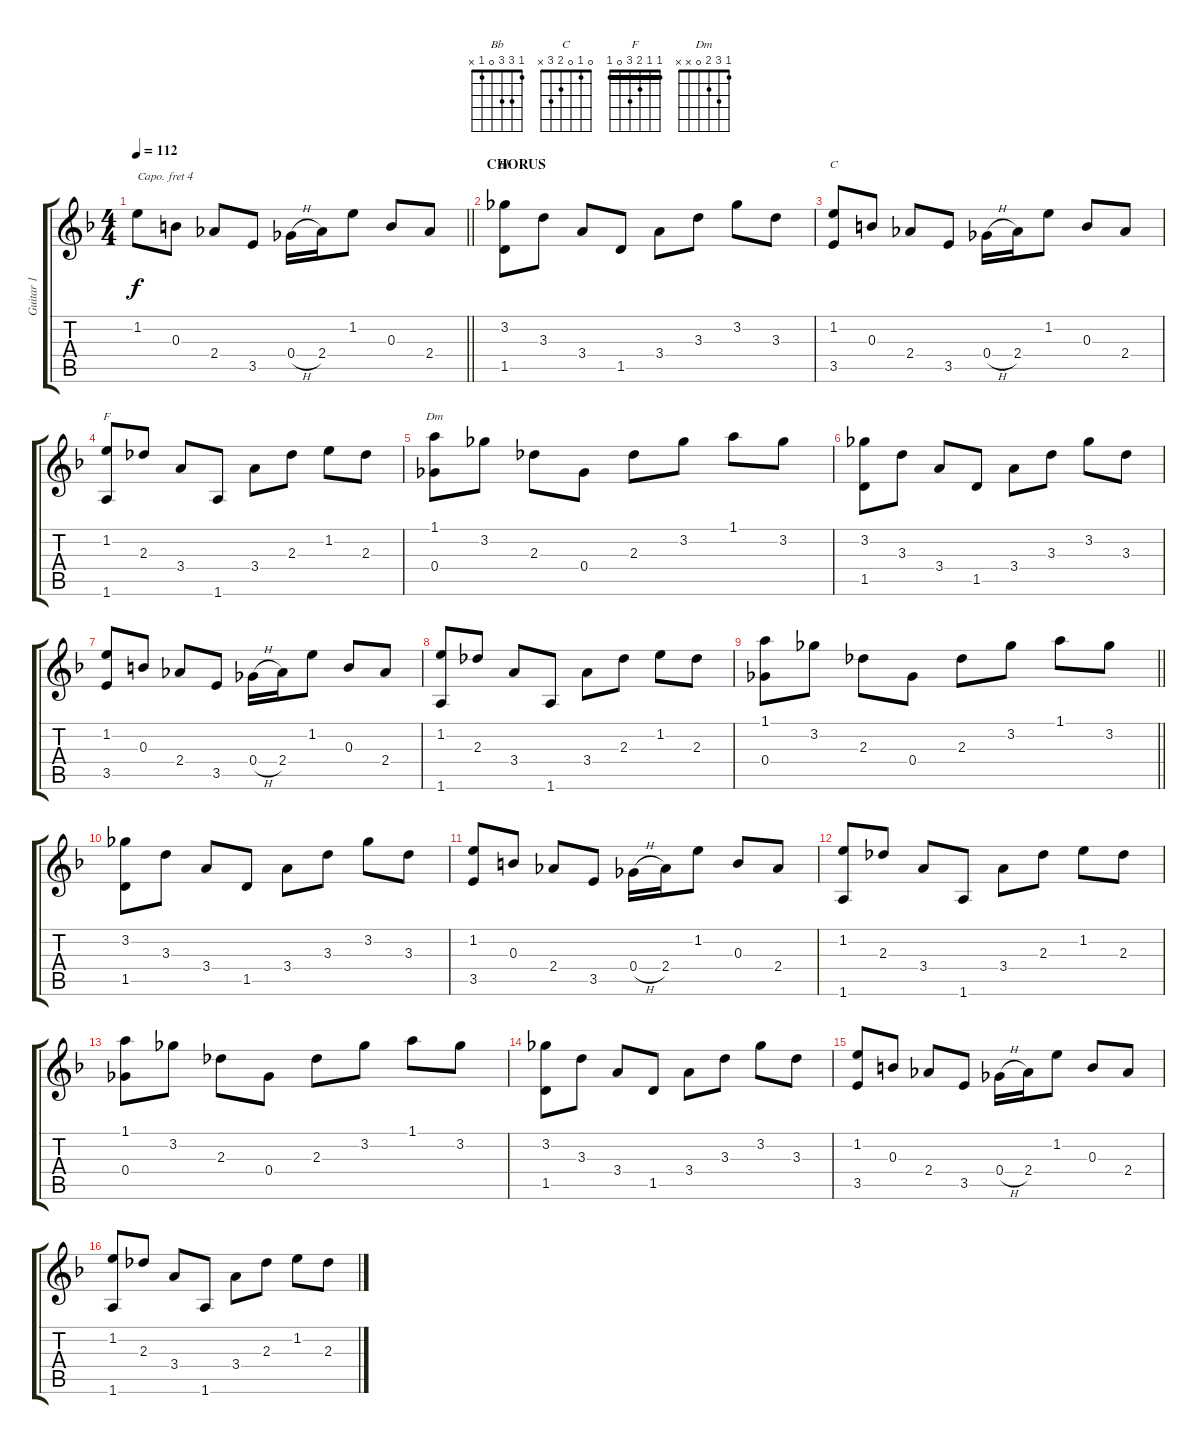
\track ("Guitar 1" "Guitar 1") {instrument acousticguitarnylon}
\staff {score tabs}
\capo 4
\tuning (E4 B3 G3 D3 A2 E2) {hide}
\chord ("Bb" 1 3 3 0 1 x)
\chord ("C" 0 1 0 2 3 x)
\chord ("F" 1 1 2 3 0 1) {barre 1}
\chord ("Dm" 1 3 2 0 x x)
\ts (4 4)
\tempo 112
\clef g2
\barLineRight lightlight
\ks f
1.2{t}.8{dy f} 0.3.8 2.4.8 3.5.8 0.4{h}.16 2.4.16 1.2.8 0.3.8 2.4.8 |
\section ("" "CHORUS")
(3.2 1.5).8{ch "Bb"} 3.3.8 3.4.8 1.5.8 3.4.8 3.3.8 3.2.8 3.3.8 |
(1.2 3.5).8{ch "C"} 0.3.8 2.4.8 3.5.8 0.4{h}.16 2.4.16 1.2.8 0.3.8 2.4.8 |
(1.2 1.6).8{ch "F"} 2.3.8 3.4.8 1.6.8 3.4.8 2.3.8 1.2.8 2.3.8 |
(1.1 0.4).8{ch "Dm"} 3.2.8 2.3.8 0.4.8 2.3.8 3.2.8 1.1.8 3.2.8 |
(3.2 1.5).8 3.3.8 3.4.8 1.5.8 3.4.8 3.3.8 3.2.8 3.3.8 |
(1.2 3.5).8 0.3.8 2.4.8 3.5.8 0.4{h}.16 2.4.16 1.2.8 0.3.8 2.4.8 |
(1.2 1.6).8 2.3.8 3.4.8 1.6.8 3.4.8 2.3.8 1.2.8 2.3.8 |
\barLineRight lightlight
(1.1 0.4).8 3.2.8 2.3.8 0.4.8 2.3.8 3.2.8 1.1.8 3.2.8 |
\section ("" "")
(3.2 1.5).8 3.3.8 3.4.8 1.5.8 3.4.8 3.3.8 3.2.8 3.3.8 |
(1.2 3.5).8 0.3.8 2.4.8 3.5.8 0.4{h}.16 2.4.16 1.2.8 0.3.8 2.4.8 |
(1.2 1.6).8 2.3.8 3.4.8 1.6.8 3.4.8 2.3.8 1.2.8 2.3.8 |
(1.1 0.4).8 3.2.8 2.3.8 0.4.8 2.3.8 3.2.8 1.1.8 3.2.8 |
(3.2 1.5).8 3.3.8 3.4.8 1.5.8 3.4.8 3.3.8 3.2.8 3.3.8 |
(1.2 3.5).8 0.3.8 2.4.8 3.5.8 0.4{h}.16 2.4.16 1.2.8 0.3.8 2.4.8 |
(1.2 1.6).8 2.3.8 3.4.8 1.6.8 3.4.8 2.3.8 1.2.8 2.3.8
